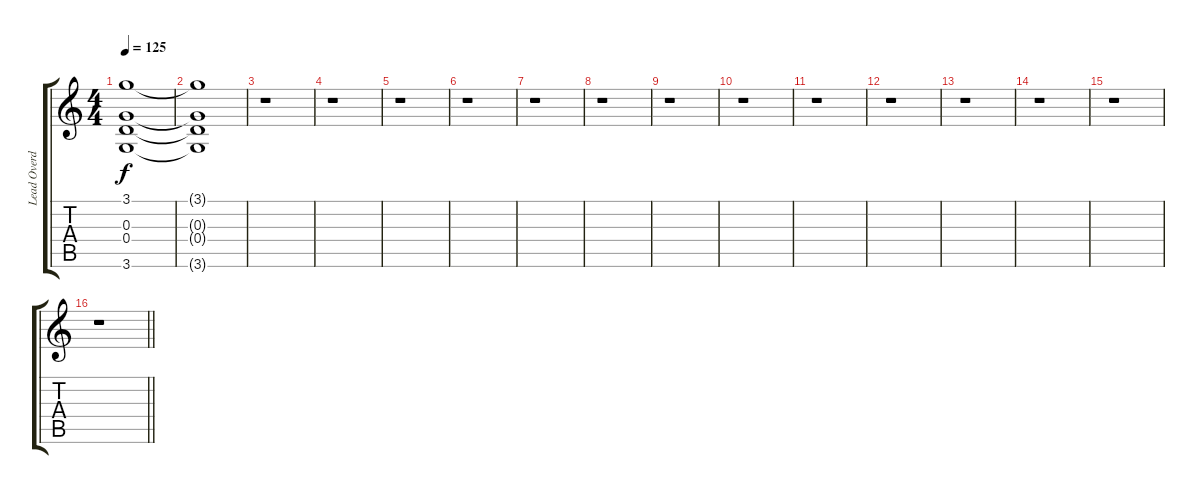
\track ("Lead Overdub" "Lead Overd") {instrument distortionguitar}
\staff {score tabs}
\tuning (E4 B3 G3 D3 A2 E2) {hide}
\ts (4 4)
\tempo 125
\clef g2
\ks c
(3.1 0.3 0.4 3.6).1{dy f instrument overdrivenguitar} |
(3.1{t} 0.3{t} 0.4{t} 3.6{t}).1{volume 0} |
r.1{volume 16 instrument distortionguitar} |
r.1 |
r.1 |
r.1 |
r.1 |
r.1 |
r.1 |
r.1 |
r.1 |
r.1 |
r.1 |
r.1 |
r.1 |
\barLineRight lightlight
r.1
